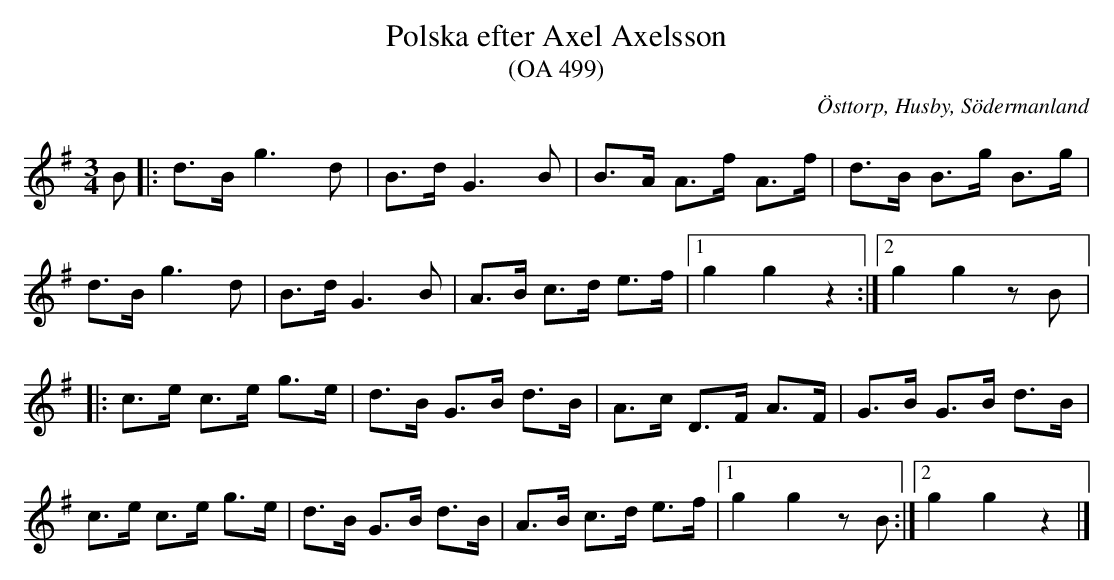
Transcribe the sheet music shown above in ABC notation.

X:1
T:Polska efter Axel Axelsson
T:(OA 499)
O:Östtorp, Husby, Södermanland
M:3/4
L:1/4
Q: 110
K: G
B/ |: d/>B/ g3/2 d/ | B/>d/ G3/2 B/ | B/>A/ A/>f/ A/>f/ |  d/>B/ B/>g/ B/>g/ |
d/>B/ g3/2 d/ | B/>d/ G3/2 B/ | A/>B/ c/>d/ e/>f/ |1  g g z :|2 g g z/ B/ |:
c/>e/ c/>e/ g/>e/ | d/>B/ G/>B/ d/>B/ |  A/>c/ D/>F/ A/>F/ | G/>B/ G/>B/ d/>B/ |
c/>e/ c/>e/ g/>e/ | d/>B/ G/>B/ d/>B/ |  A/>B/ c/>d/ e/>f/ |1 g g z/ B/ :|2 g g z |]
